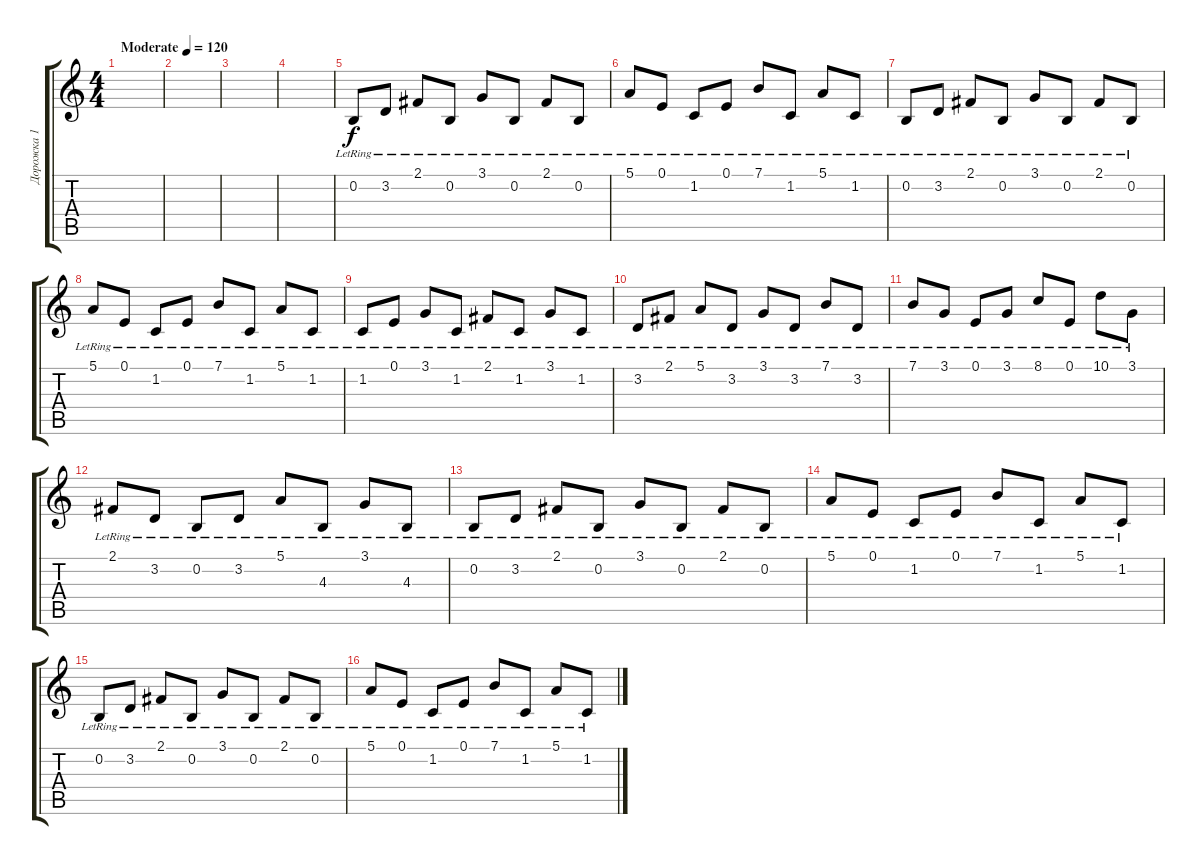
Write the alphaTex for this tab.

\track ("Дорожка 1" "Дорожка 1") {instrument acousticgrandpiano}
\staff {score tabs}
\tuning (E4 B3 G3 D3 A2 E2) {hide}
\ts (4 4)
\tempo (120 "Moderate")
\clef g2
\ks c
|
|
|
|
0.2{lr}.8 3.2{lr}.8 2.1{lr}.8 0.2{lr}.8 3.1{lr}.8 0.2{lr}.8 2.1{lr}.8 0.2{lr}.8 |
5.1{lr}.8 0.1{lr}.8 1.2{lr}.8 0.1{lr}.8 7.1{lr}.8 1.2{lr}.8 5.1{lr}.8 1.2{lr}.8 |
0.2{lr}.8 3.2{lr}.8 2.1{lr}.8 0.2{lr}.8 3.1{lr}.8 0.2{lr}.8 2.1{lr}.8 0.2{lr}.8 |
5.1{lr}.8 0.1{lr}.8 1.2{lr}.8 0.1{lr}.8 7.1{lr}.8 1.2{lr}.8 5.1{lr}.8 1.2{lr}.8 |
1.2{lr}.8 0.1{lr}.8 3.1{lr}.8 1.2{lr}.8 2.1{lr}.8 1.2{lr}.8 3.1{lr}.8 1.2{lr}.8 |
3.2{lr}.8 2.1{lr}.8 5.1{lr}.8 3.2{lr}.8 3.1{lr}.8 3.2{lr}.8 7.1{lr}.8 3.2{lr}.8 |
7.1{lr}.8 3.1{lr}.8 0.1{lr}.8 3.1{lr}.8 8.1{lr}.8 0.1{lr}.8 10.1{lr}.8 3.1{lr}.8 |
2.1{lr}.8 3.2{lr}.8 0.2{lr}.8 3.2{lr}.8 5.1{lr}.8 4.3{lr}.8 3.1{lr}.8 4.3{lr}.8 |
0.2{lr}.8 3.2{lr}.8 2.1{lr}.8 0.2{lr}.8 3.1{lr}.8 0.2{lr}.8 2.1{lr}.8 0.2{lr}.8 |
5.1{lr}.8 0.1{lr}.8 1.2{lr}.8 0.1{lr}.8 7.1{lr}.8 1.2{lr}.8 5.1{lr}.8 1.2{lr}.8 |
0.2{lr}.8 3.2{lr}.8 2.1{lr}.8 0.2{lr}.8 3.1{lr}.8 0.2{lr}.8 2.1{lr}.8 0.2{lr}.8 |
5.1{lr}.8 0.1{lr}.8 1.2{lr}.8 0.1{lr}.8 7.1{lr}.8 1.2{lr}.8 5.1{lr}.8 1.2{lr}.8
